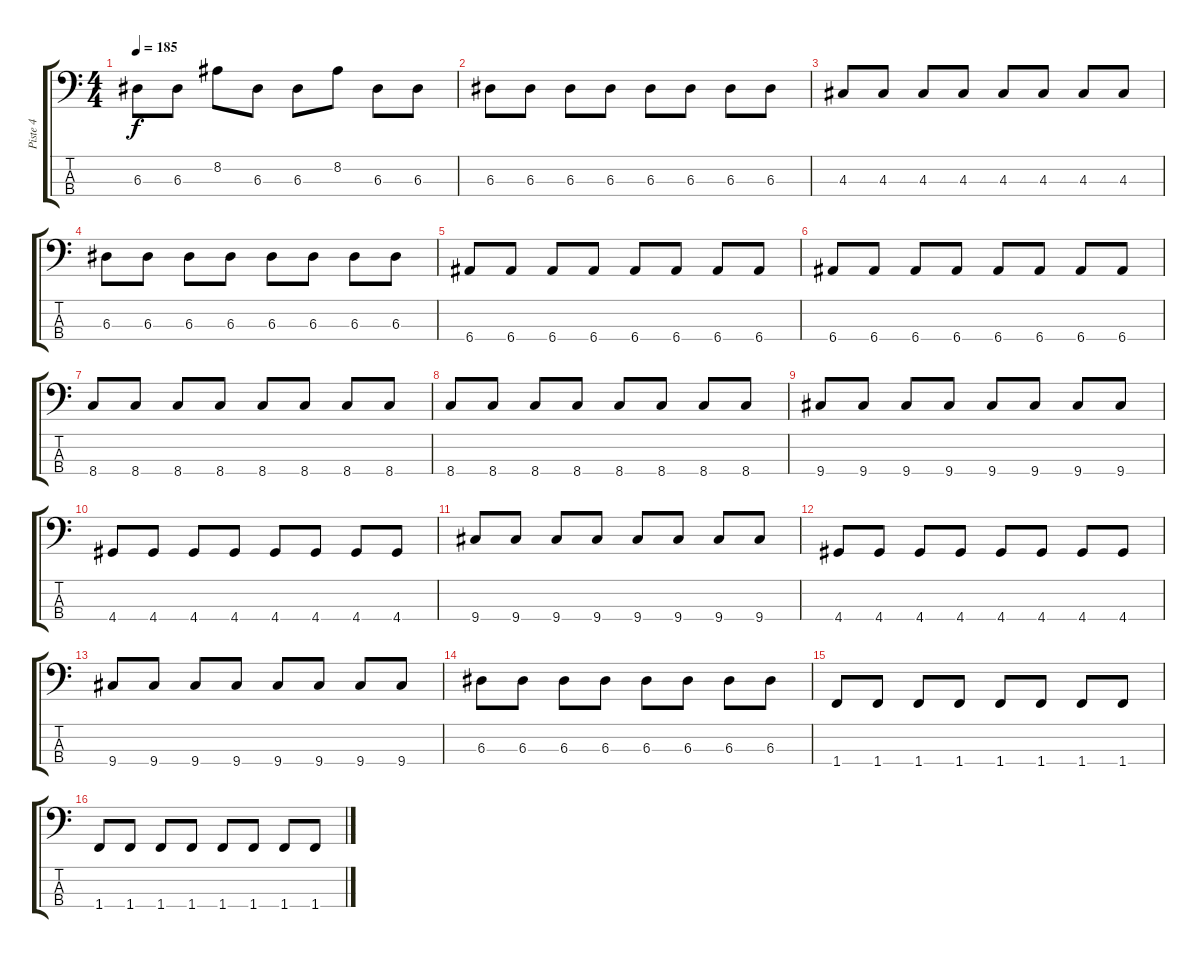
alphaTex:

\track ("Piste 4" "Piste 4") {instrument electricbasspick}
\staff {score tabs}
\tuning (G2 D2 A1 E1) {hide}
\ts (4 4)
\tempo 185
\clef f4
\ks c
6.3.8{dy f} 6.3.8 8.2.8 6.3.8 6.3.8 8.2.8 6.3.8 6.3.8 |
6.3.8 6.3.8 6.3.8 6.3.8 6.3.8 6.3.8 6.3.8 6.3.8 |
4.3.8 4.3.8 4.3.8 4.3.8 4.3.8 4.3.8 4.3.8 4.3.8 |
6.3.8 6.3.8 6.3.8 6.3.8 6.3.8 6.3.8 6.3.8 6.3.8 |
6.4.8 6.4.8 6.4.8 6.4.8 6.4.8 6.4.8 6.4.8 6.4.8 |
6.4.8 6.4.8 6.4.8 6.4.8 6.4.8 6.4.8 6.4.8 6.4.8 |
8.4.8 8.4.8 8.4.8 8.4.8 8.4.8 8.4.8 8.4.8 8.4.8 |
8.4.8 8.4.8 8.4.8 8.4.8 8.4.8 8.4.8 8.4.8 8.4.8 |
9.4.8 9.4.8 9.4.8 9.4.8 9.4.8 9.4.8 9.4.8 9.4.8 |
4.4.8 4.4.8 4.4.8 4.4.8 4.4.8 4.4.8 4.4.8 4.4.8 |
9.4.8 9.4.8 9.4.8 9.4.8 9.4.8 9.4.8 9.4.8 9.4.8 |
4.4.8 4.4.8 4.4.8 4.4.8 4.4.8 4.4.8 4.4.8 4.4.8 |
9.4.8 9.4.8 9.4.8 9.4.8 9.4.8 9.4.8 9.4.8 9.4.8 |
6.3.8 6.3.8 6.3.8 6.3.8 6.3.8 6.3.8 6.3.8 6.3.8 |
1.4.8 1.4.8 1.4.8 1.4.8 1.4.8 1.4.8 1.4.8 1.4.8 |
1.4.8 1.4.8 1.4.8 1.4.8 1.4.8 1.4.8 1.4.8 1.4.8
